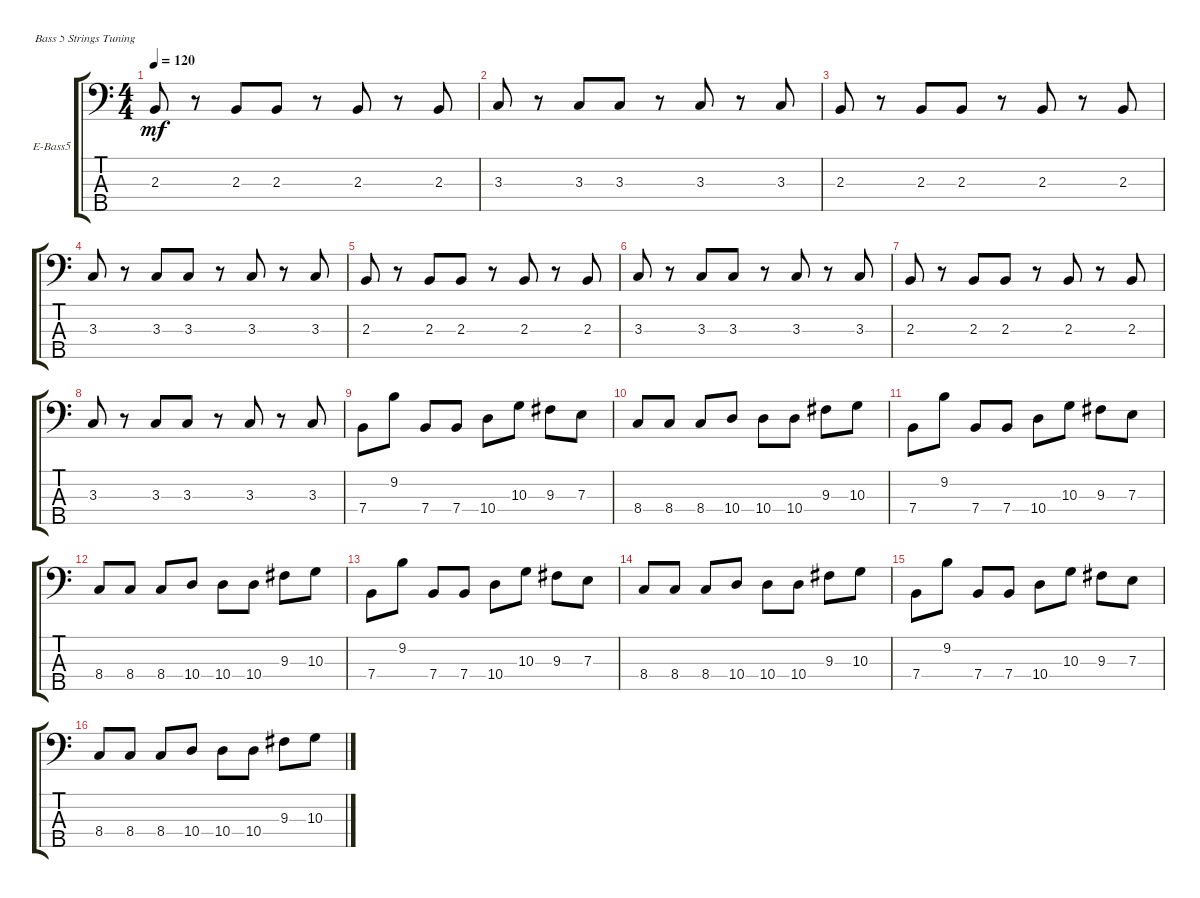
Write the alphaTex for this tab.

\defaultSystemsLayout 4
\bracketExtendMode groupsimilarinstruments
\firstSystemTrackNameOrientation horizontal
\otherSystemsTrackNameOrientation horizontal
\track ("Electric Bass" "E-Bass5") {instrument electricbassfinger}
\staff {score tabs}
\tuning (G2 D2 A1 E1 B0)
\ts (4 4)
\tempo 120
\clef f4
\ks c
2.3.8{dy mf} r.8 2.3.8 2.3.8 r.8 2.3.8 r.8 2.3.8 |
3.3.8 r.8 3.3.8 3.3.8 r.8 3.3.8 r.8 3.3.8 |
2.3.8 r.8 2.3.8 2.3.8 r.8 2.3.8 r.8 2.3.8 |
3.3.8 r.8 3.3.8 3.3.8 r.8 3.3.8 r.8 3.3.8 |
2.3.8 r.8 2.3.8 2.3.8 r.8 2.3.8 r.8 2.3.8 |
3.3.8 r.8 3.3.8 3.3.8 r.8 3.3.8 r.8 3.3.8 |
2.3.8 r.8 2.3.8 2.3.8 r.8 2.3.8 r.8 2.3.8 |
3.3.8 r.8 3.3.8 3.3.8 r.8 3.3.8 r.8 3.3.8 |
7.4.8 9.2.8 7.4.8 7.4.8 10.4.8 10.3.8 9.3.8 7.3.8 |
8.4.8 8.4.8 8.4.8 10.4.8 10.4.8 10.4.8 9.3.8 10.3.8 |
7.4.8 9.2.8 7.4.8 7.4.8 10.4.8 10.3.8 9.3.8 7.3.8 |
8.4.8 8.4.8 8.4.8 10.4.8 10.4.8 10.4.8 9.3.8 10.3.8 |
7.4.8 9.2.8 7.4.8 7.4.8 10.4.8 10.3.8 9.3.8 7.3.8 |
8.4.8 8.4.8 8.4.8 10.4.8 10.4.8 10.4.8 9.3.8 10.3.8 |
7.4.8 9.2.8 7.4.8 7.4.8 10.4.8 10.3.8 9.3.8 7.3.8 |
8.4.8 8.4.8 8.4.8 10.4.8 10.4.8 10.4.8 9.3.8 10.3.8
